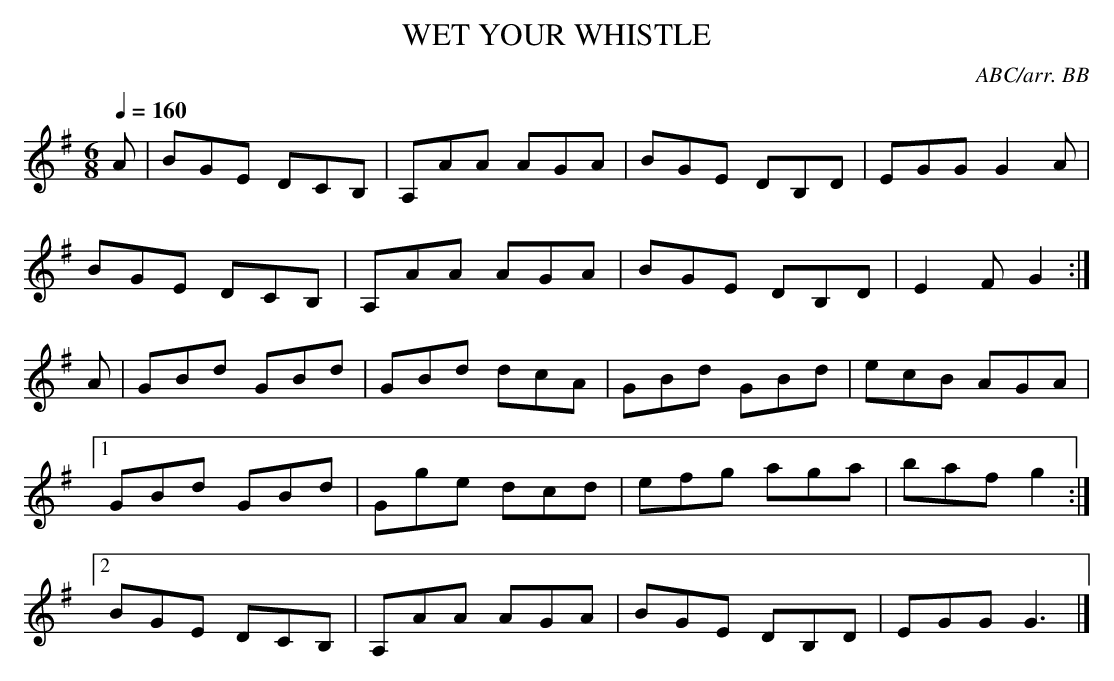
X:1
T:WET YOUR WHISTLE
C:ABC/arr. BB
Q:1/4=160
M:6/8
L:1/8
K:G
A|BGE DCB,|A,AA AGA|BGE DB,D|EGG G2A|
BGE DCB,|A,AA AGA|BGE DB,D|E2F G2 :|
A|GBd GBd|GBd dcA|GBd GBd|ecB AGA|
[1 GBd GBd|Gge dcd|efg aga|baf g2:|
[2 BGE DCB,|A,AA AGA|BGE DB,D|EGG G3|]
